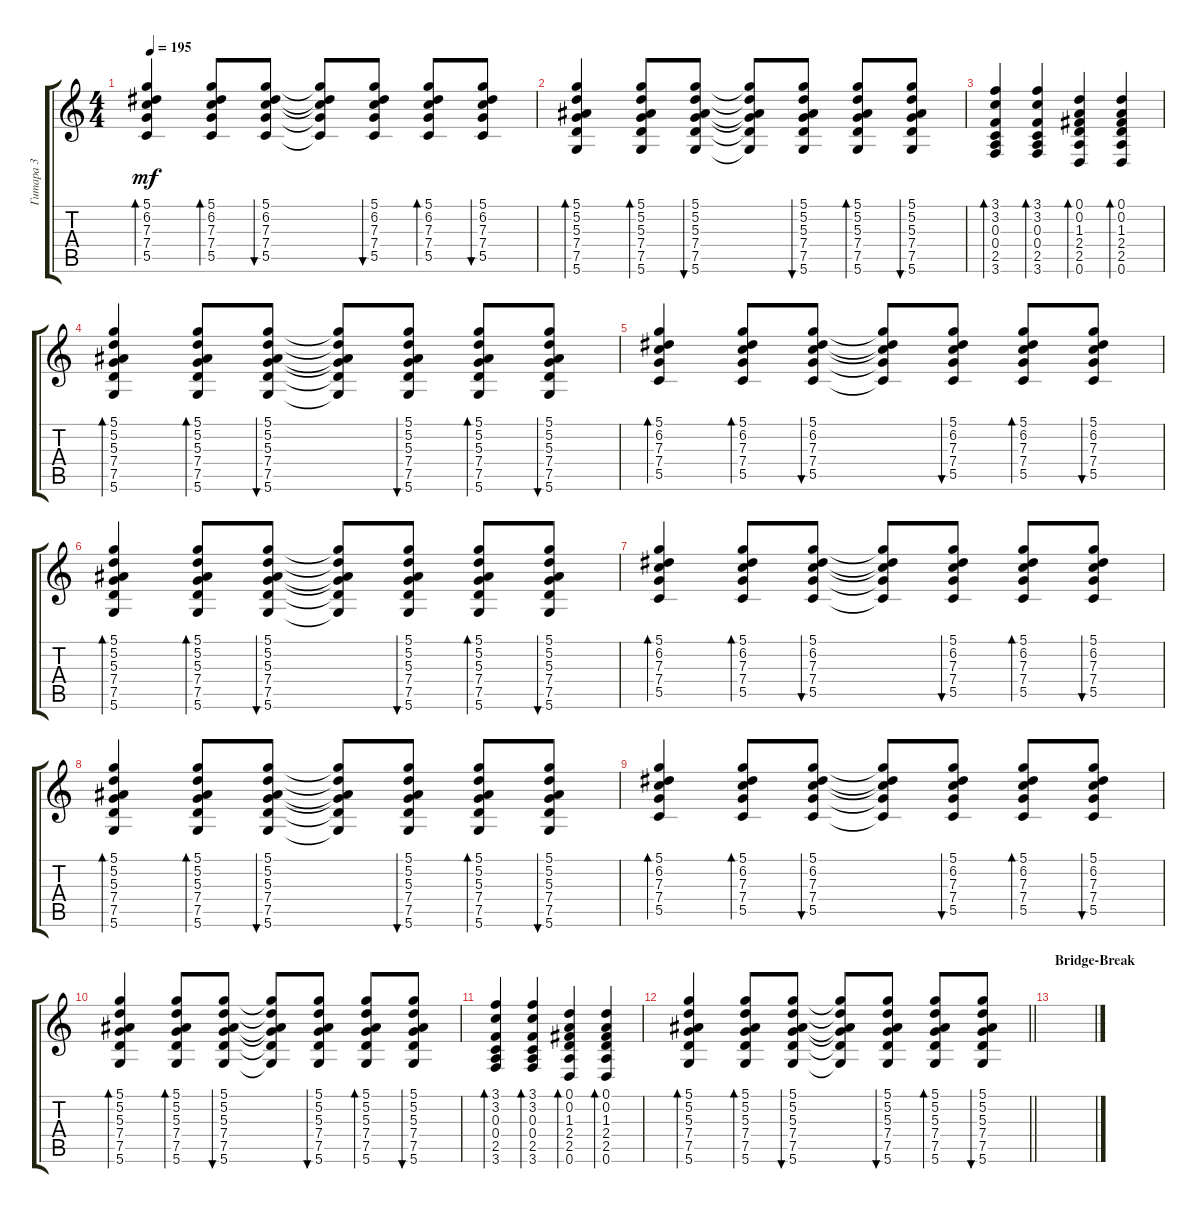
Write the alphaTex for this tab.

\track ("Гитара 3" "Гитара 3") {instrument acousticguitarsteel}
\staff {score tabs}
\tuning (D4 A3 F3 C3 G2 D2) {hide}
\ts (4 4)
\tempo 195
\clef g2
\ks c
(5.1 6.2 7.3 7.4 5.5).4{bd 60 dy mf} (5.1 6.2 7.3 7.4 5.5).8{bd 60} (5.1 6.2 7.3 7.4 5.5).8{bu 60} (5.1{t} 6.2{t} 7.3{t} 7.4{t} 5.5{t}).8 (5.1 6.2 7.3 7.4 5.5).8{bu 60} (5.1 6.2 7.3 7.4 5.5).8{bd 60} (5.1 6.2 7.3 7.4 5.5).8{bu 60} |
(5.1 5.2 5.3 7.4 7.5 5.6).4{bd 60} (5.1 5.2 5.3 7.4 7.5 5.6).8{bd 60} (5.1 5.2 5.3 7.4 7.5 5.6).8{bu 60} (5.1{t} 5.2{t} 5.3{t} 7.4{t} 7.5{t} 5.6{t}).8 (5.1 5.2 5.3 7.4 7.5 5.6).8{bu 60} (5.1 5.2 5.3 7.4 7.5 5.6).8{bd 60} (5.1 5.2 5.3 7.4 7.5 5.6).8{bu 60} |
(3.1 3.2 0.3 0.4 2.5 3.6).4{bd 60} (3.1 3.2 0.3 0.4 2.5 3.6).4{bd 60} (0.1 0.2 1.3 2.4 2.5 0.6).4{bd 60} (0.1 0.2 1.3 2.4 2.5 0.6).4{bd 60} |
(5.1 5.2 5.3 7.4 7.5 5.6).4{bd 60} (5.1 5.2 5.3 7.4 7.5 5.6).8{bd 60} (5.1 5.2 5.3 7.4 7.5 5.6).8{bu 60} (5.1{t} 5.2{t} 5.3{t} 7.4{t} 7.5{t} 5.6{t}).8 (5.1 5.2 5.3 7.4 7.5 5.6).8{bu 60} (5.1 5.2 5.3 7.4 7.5 5.6).8{bd 60} (5.1 5.2 5.3 7.4 7.5 5.6).8{bu 60} |
(5.1 6.2 7.3 7.4 5.5).4{bd 60} (5.1 6.2 7.3 7.4 5.5).8{bd 60} (5.1 6.2 7.3 7.4 5.5).8{bu 60} (5.1{t} 6.2{t} 7.3{t} 7.4{t} 5.5{t}).8 (5.1 6.2 7.3 7.4 5.5).8{bu 60} (5.1 6.2 7.3 7.4 5.5).8{bd 60} (5.1 6.2 7.3 7.4 5.5).8{bu 60} |
(5.1 5.2 5.3 7.4 7.5 5.6).4{bd 60} (5.1 5.2 5.3 7.4 7.5 5.6).8{bd 60} (5.1 5.2 5.3 7.4 7.5 5.6).8{bu 60} (5.1{t} 5.2{t} 5.3{t} 7.4{t} 7.5{t} 5.6{t}).8 (5.1 5.2 5.3 7.4 7.5 5.6).8{bu 60} (5.1 5.2 5.3 7.4 7.5 5.6).8{bd 60} (5.1 5.2 5.3 7.4 7.5 5.6).8{bu 60} |
(5.1 6.2 7.3 7.4 5.5).4{bd 60} (5.1 6.2 7.3 7.4 5.5).8{bd 60} (5.1 6.2 7.3 7.4 5.5).8{bu 60} (5.1{t} 6.2{t} 7.3{t} 7.4{t} 5.5{t}).8 (5.1 6.2 7.3 7.4 5.5).8{bu 60} (5.1 6.2 7.3 7.4 5.5).8{bd 60} (5.1 6.2 7.3 7.4 5.5).8{bu 60} |
(5.1 5.2 5.3 7.4 7.5 5.6).4{bd 60} (5.1 5.2 5.3 7.4 7.5 5.6).8{bd 60} (5.1 5.2 5.3 7.4 7.5 5.6).8{bu 60} (5.1{t} 5.2{t} 5.3{t} 7.4{t} 7.5{t} 5.6{t}).8 (5.1 5.2 5.3 7.4 7.5 5.6).8{bu 60} (5.1 5.2 5.3 7.4 7.5 5.6).8{bd 60} (5.1 5.2 5.3 7.4 7.5 5.6).8{bu 60} |
(5.1 6.2 7.3 7.4 5.5).4{bd 60} (5.1 6.2 7.3 7.4 5.5).8{bd 60} (5.1 6.2 7.3 7.4 5.5).8{bu 60} (5.1{t} 6.2{t} 7.3{t} 7.4{t} 5.5{t}).8 (5.1 6.2 7.3 7.4 5.5).8{bu 60} (5.1 6.2 7.3 7.4 5.5).8{bd 60} (5.1 6.2 7.3 7.4 5.5).8{bu 60} |
(5.1 5.2 5.3 7.4 7.5 5.6).4{bd 60} (5.1 5.2 5.3 7.4 7.5 5.6).8{bd 60} (5.1 5.2 5.3 7.4 7.5 5.6).8{bu 60} (5.1{t} 5.2{t} 5.3{t} 7.4{t} 7.5{t} 5.6{t}).8 (5.1 5.2 5.3 7.4 7.5 5.6).8{bu 60} (5.1 5.2 5.3 7.4 7.5 5.6).8{bd 60} (5.1 5.2 5.3 7.4 7.5 5.6).8{bu 60} |
(3.1 3.2 0.3 0.4 2.5 3.6).4{bd 60} (3.1 3.2 0.3 0.4 2.5 3.6).4{bd 60} (0.1 0.2 1.3 2.4 2.5 0.6).4{bd 60} (0.1 0.2 1.3 2.4 2.5 0.6).4{bd 60} |
\barLineRight lightlight
(5.1 5.2 5.3 7.4 7.5 5.6).4{bd 60} (5.1 5.2 5.3 7.4 7.5 5.6).8{bd 60} (5.1 5.2 5.3 7.4 7.5 5.6).8{bu 60} (5.1{t} 5.2{t} 5.3{t} 7.4{t} 7.5{t} 5.6{t}).8 (5.1 5.2 5.3 7.4 7.5 5.6).8{bu 60} (5.1 5.2 5.3 7.4 7.5 5.6).8{bd 60} (5.1 5.2 5.3 7.4 7.5 5.6).8{bu 60} |
\section ("" "Bridge-Break")
